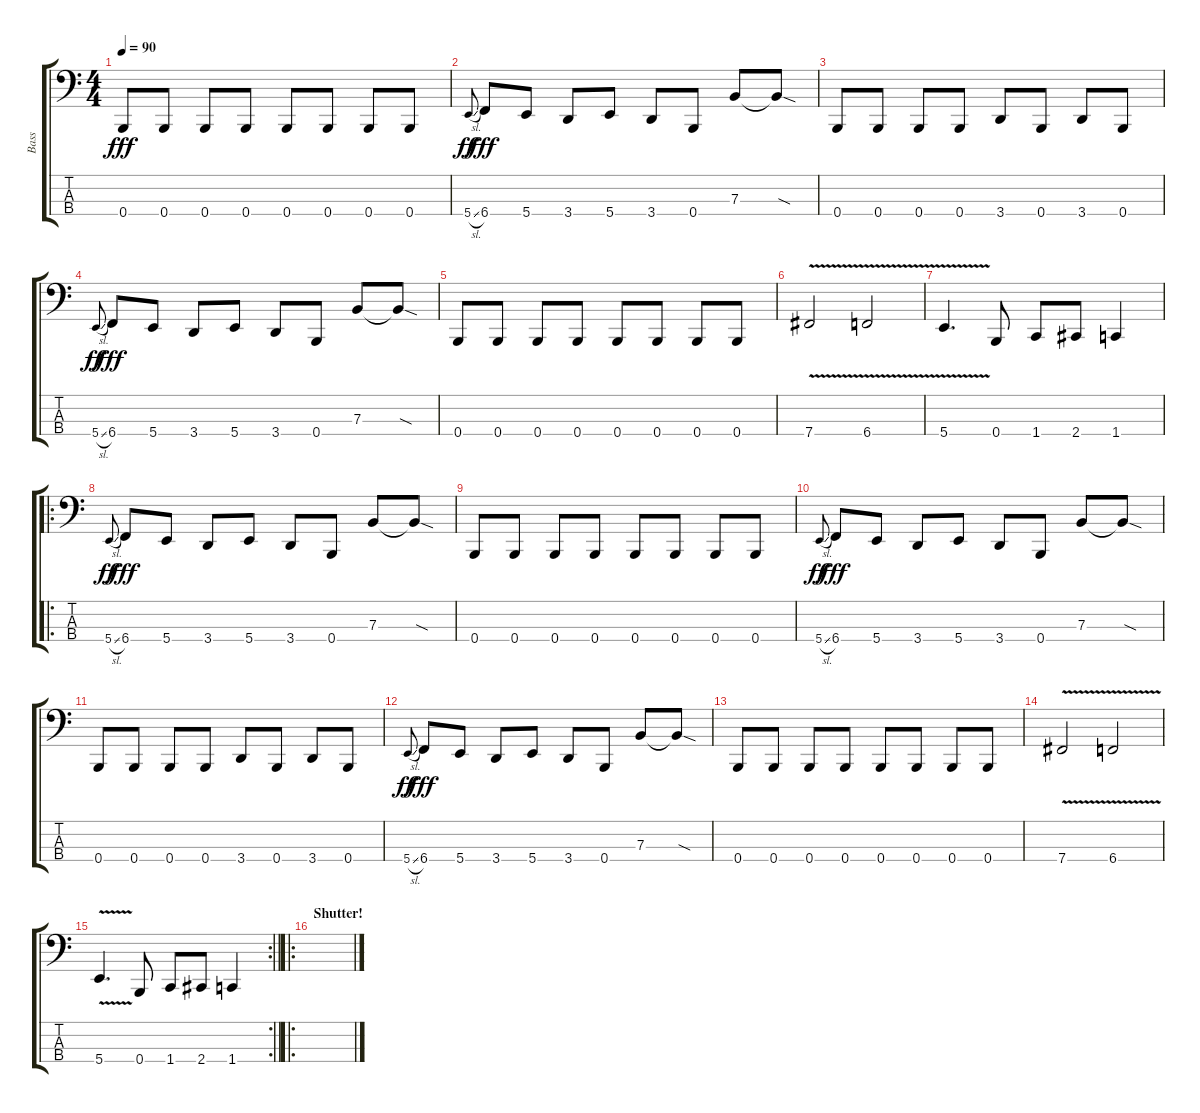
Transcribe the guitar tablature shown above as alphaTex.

\track ("Bass" "Bass") {instrument electricbasspick}
\staff {score tabs}
\tuning (D2 A1 E1 B0) {hide}
\ts (4 4)
\tempo 90
\clef f4
\ks c
0.4.8{dy fff} 0.4.8 0.4.8 0.4.8 0.4.8 0.4.8 0.4.8 0.4.8 |
5.4{sl}.8{gr onbeat dy ff} 6.4.8{dy fff} 5.4.8 3.4.8 5.4.8 3.4.8 0.4.8 7.3.8 7.3{sod t}.8 |
0.4.8 0.4.8 0.4.8 0.4.8 3.4.8 0.4.8 3.4.8 0.4.8 |
5.4{sl}.8{gr onbeat dy ff} 6.4.8{dy fff} 5.4.8 3.4.8 5.4.8 3.4.8 0.4.8 7.3.8 7.3{sod t}.8 |
0.4.8 0.4.8 0.4.8 0.4.8 0.4.8 0.4.8 0.4.8 0.4.8 |
7.4{v}.2 6.4{v}.2 |
5.4{v}.4{d} 0.4.8 1.4.8 2.4.8 1.4.4 |
\ro
5.4{sl}.8{gr onbeat dy ff} 6.4.8{dy fff} 5.4.8 3.4.8 5.4.8 3.4.8 0.4.8 7.3.8 7.3{sod t}.8 |
0.4.8 0.4.8 0.4.8 0.4.8 0.4.8 0.4.8 0.4.8 0.4.8 |
5.4{sl}.8{gr onbeat dy ff} 6.4.8{dy fff} 5.4.8 3.4.8 5.4.8 3.4.8 0.4.8 7.3.8 7.3{sod t}.8 |
0.4.8 0.4.8 0.4.8 0.4.8 3.4.8 0.4.8 3.4.8 0.4.8 |
5.4{sl}.8{gr onbeat dy ff} 6.4.8{dy fff} 5.4.8 3.4.8 5.4.8 3.4.8 0.4.8 7.3.8 7.3{sod t}.8 |
0.4.8 0.4.8 0.4.8 0.4.8 0.4.8 0.4.8 0.4.8 0.4.8 |
7.4{v}.2 6.4{v}.2 |
\rc 2
\barLineRight lightlight
5.4{v}.4{d} 0.4.8 1.4.8 2.4.8 1.4.4 |
\ro
\section ("" "Shutter!")
